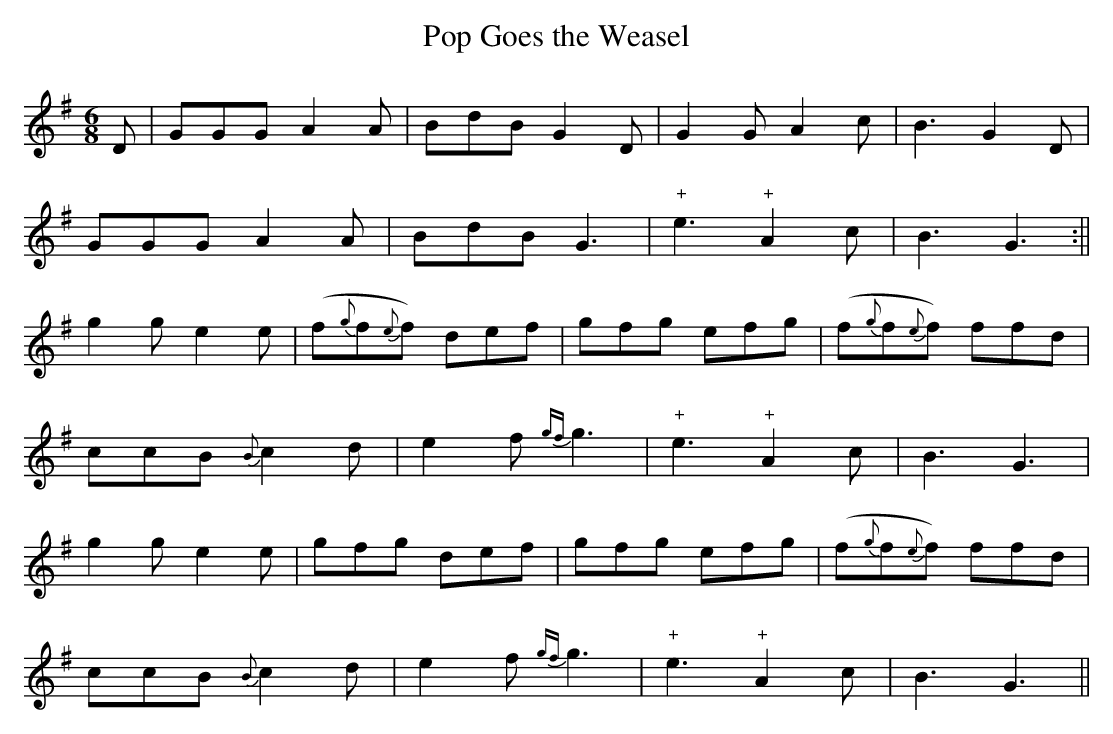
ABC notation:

X:1
T:Pop Goes the Weasel
M:6/8
L:1/8
K:G
D|GGG A2A|BdB G2D|G2G A2c|B3 G2D|
GGG A2A|BdB G3|"+"e3 "+"A2c-|B3G3:||
g2g e2 e|(f{g}f{e}f) def|gfg efg|(f{g}f{e}f) ffd|
ccB {B}c2d|e2f {gf}g3|"+"e3 "+"A2c-|B3G3|
g2g e2e|gfg def|gfg efg|(f{g}f{e}f) ffd|
ccB {B}c2d|e2f {gf}g3|"+"e3 "+"A2c-|B3G3||
